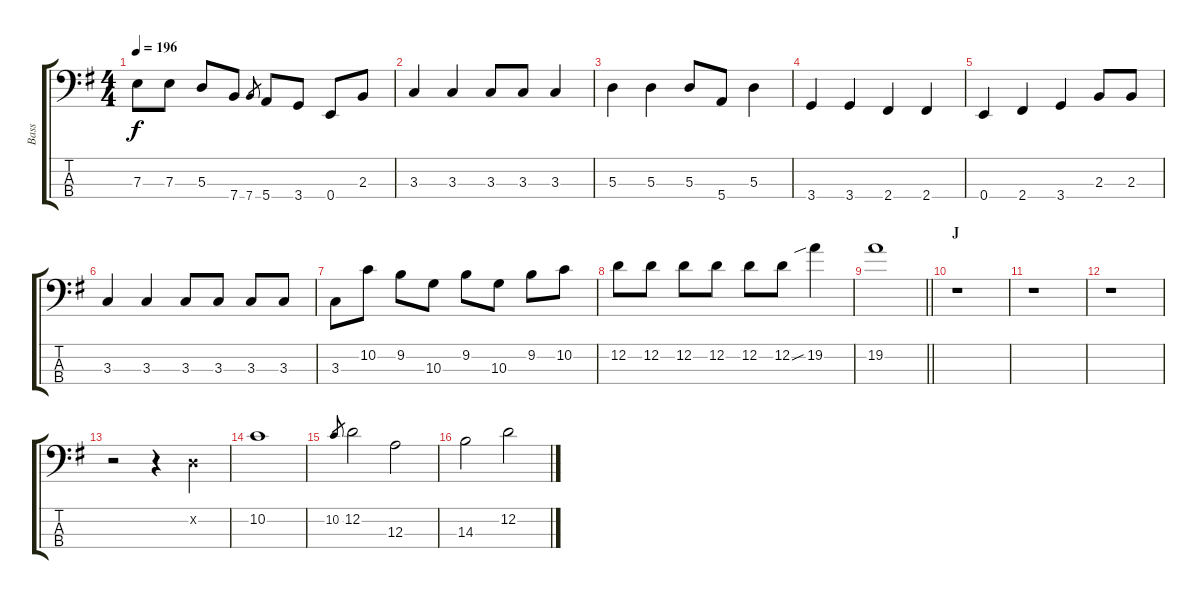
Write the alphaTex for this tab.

\track ("Bass" "Bass") {instrument electricbassfinger}
\staff {score tabs}
\tuning (G2 D2 A1 E1) {hide}
\ts (4 4)
\tempo 196
\clef f4
\ks g
7.3.8{dy f} 7.3.8 5.3.8 7.4.8 7.4.8{gr} 5.4.8 3.4.8 0.4.8 2.3.8 |
3.3.4 3.3.4 3.3.8 3.3.8 3.3.4 |
5.3.4 5.3.4 5.3.8 5.4.8 5.3.4 |
3.4.4 3.4.4 2.4.4 2.4.4 |
0.4.4 2.4.4 3.4.4 2.3.8 2.3.8 |
3.3.4 3.3.4 3.3.8 3.3.8 3.3.8 3.3.8 |
3.3.8 10.2.8 9.2.8 10.3.8 9.2.8 10.3.8 9.2.8 10.2.8 |
12.2.8 12.2.8 12.2.8 12.2.8 12.2.8 12.2.8 19.2{sib}.4 |
\barLineRight lightlight
19.2.1 |
\section ("" "J")
r.1 |
r.1 |
r.1 |
r.2 r.4 0.2{x}.4 |
10.2.1 |
10.2.8{gr} 12.2.2 12.3.2 |
14.3.2 12.2.2
